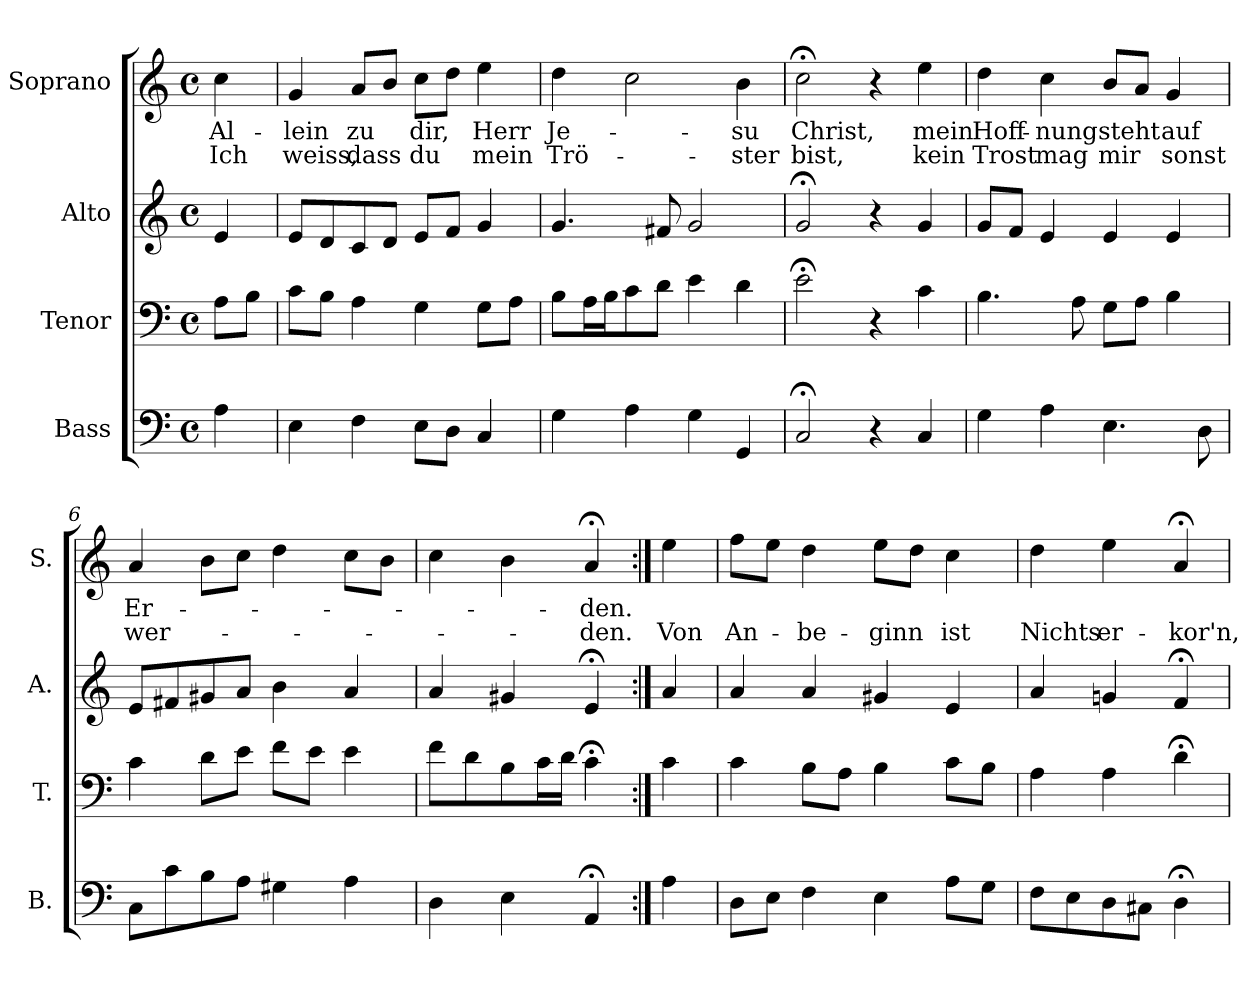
**kern	**kern	**kern	**kern	**text	**text
*part4	*part3	*part2	*part1	*part1	*part1
*staff4	*staff3	*staff2	*staff1	*staff1	*staff1
*I"Bass	*I"Tenor	*I"Alto	*I"Soprano	*	*
*I'B.	*I'T.	*I'A.	*I'S.	*	*
*clefF4	*clefF4	*clefG2	*clefG2	*	*
*k[]	*k[]	*k[]	*k[]	*	*
*M4/4	*M4/4	*M4/4	*M4/4	*	*
*met(c)	*met(c)	*met(c)	*met(c)	*	*
=1	=1	=1	=1	=1	=1
!	!	!	!	!LO:LY:b	!LO:LY:b
4A\	8A\L	4e/	4cc\	Al-	Ich
.	8B\J	.	.	.	.
=2	=2	=2	=2	=2	=2
!	!	!	!	!LO:LY:b	!LO:LY:b
4E\	8c\L	8e/L	4g/	-lein	weiss,
.	8B\J	8d/	.	.	.
!	!	!	!	!LO:LY:b	!LO:LY:b
4F\	4A\	8c/	8a/L	zu	dass
.	.	8d/J	8b/J	.	.
!	!	!	!	!LO:LY:b	!LO:LY:b
8E\L	4G\	8e/L	8cc\L	dir,	du
8D\J	.	8f/J	8dd\J	.	.
!	!	!	!	!LO:LY:b	!LO:LY:b
4C/	8G\L	4g/	4ee\	Herr	mein
.	8A\J	.	.	.	.
=3	=3	=3	=3	=3	=3
!	!	!	!	!LO:LY:b	!LO:LY:b
4G\	8B\L	4.g/	4dd\	Je-	Trö-
.	16A\L	.	.	.	.
.	16B\J	.	.	.	.
4A\	8c\	.	2cc\	.	.
.	8d\J	8f#X/	.	.	.
4G\	4e\	2g/	.	.	.
!	!	!	!	!LO:LY:b	!LO:LY:b
4GG/	4d\	.	4b\	-su	-ster
=4	=4	=4	=4	=4	=4
!	!	!	!	!LO:LY:b	!LO:LY:b
2C;</	2e;<\	2g;</	2cc;<\	Christ,	bist,
4r	4r	4r	4r	.	.
!	!	!	!	!LO:LY:b	!LO:LY:b
4C/	4c\	4g/	4ee\	mein	kein
=5	=5	=5	=5	=5	=5
!	!	!	!	!LO:LY:b	!LO:LY:b
4G\	4.B\	8g/L	4dd\	Hoff-	Trost
.	.	8f/J	.	.	.
!	!	!	!	!LO:LY:b	!LO:LY:b
4A\	.	4e/	4cc\	-nung	mag
.	8A\	.	.	.	.
!	!	!	!	!LO:LY:b	!LO:LY:b
4.E\	8G\L	4e/	8b/L	steht	mir
.	8A\J	.	8a/J	.	.
!	!	!	!	!LO:LY:b	!LO:LY:b
.	4B\	4e/	4g/	auf	sonst
8D\	.	.	.	.	.
!!LO:LB:g=z
=6	=6	=6	=6	=6	=6
!	!	!	!	!LO:LY:b	!LO:LY:b
8C\L	4c\	8e/L	4a/	Er-	wer-
8c\	.	8f#X/	.	.	.
8B\	8d\L	8g#X/	8b\L	.	.
8A\J	8e\J	8a/J	8cc\J	.	.
4G#X\	8f\L	4b\	4dd\	.	.
.	8e\J	.	.	.	.
4A\	4e\	4a/	8cc\L	.	.
.	.	.	8b\J	.	.
=7	=7	=7	=7	=7	=7
4D\	8f\L	4a/	4cc\	.	.
.	8d\	.	.	.	.
4E\	8B\	4g#X/	4b\	.	.
.	16c\L	.	.	.	.
.	16d\JJ	.	.	.	.
!	!	!	!	!LO:LY:b	!LO:LY:b
4AA;</	4c;<\	4e;</	4a;</	-den.	-den.
=8:|!	=8:|!	=8:|!	=8:|!	=8:|!	=8:|!
!	!	!	!	!	!LO:LY:b
4A\	4c\	4a/	4ee\	.	Von
=9	=9	=9	=9	=9	=9
!	!	!	!	!	!LO:LY:b
8D\L	4c\	4a/	8ff\L	.	An-
8E\J	.	.	8ee\J	.	.
!	!	!	!	!	!LO:LY:b
4F\	8B\L	4a/	4dd\	.	-be-
.	8A\J	.	.	.	.
!	!	!	!	!	!LO:LY:b
4E\	4B\	4g#X/	8ee\L	.	-ginn
.	.	.	8dd\J	.	.
!	!	!	!	!	!LO:LY:b
8A\L	8c\L	4e/	4cc\	.	ist
8G\J	8B\J	.	.	.	.
=10	=10	=10	=10	=10	=10
!	!	!	!	!	!LO:LY:b
8F\L	4A\	4a/	4dd\	.	Nichts
8E\	.	.	.	.	.
!	!	!	!	!	!LO:LY:b
8D\	4A\	4gn/	4ee\	.	er-
8C#X\J	.	.	.	.	.
!	!	!	!	!	!LO:LY:b
4D;<\	4d;<\	4f;</	4a;</	.	-kor'n,
=	=	=	=	=	=
*-	*-	*-	*-	*-	*-
